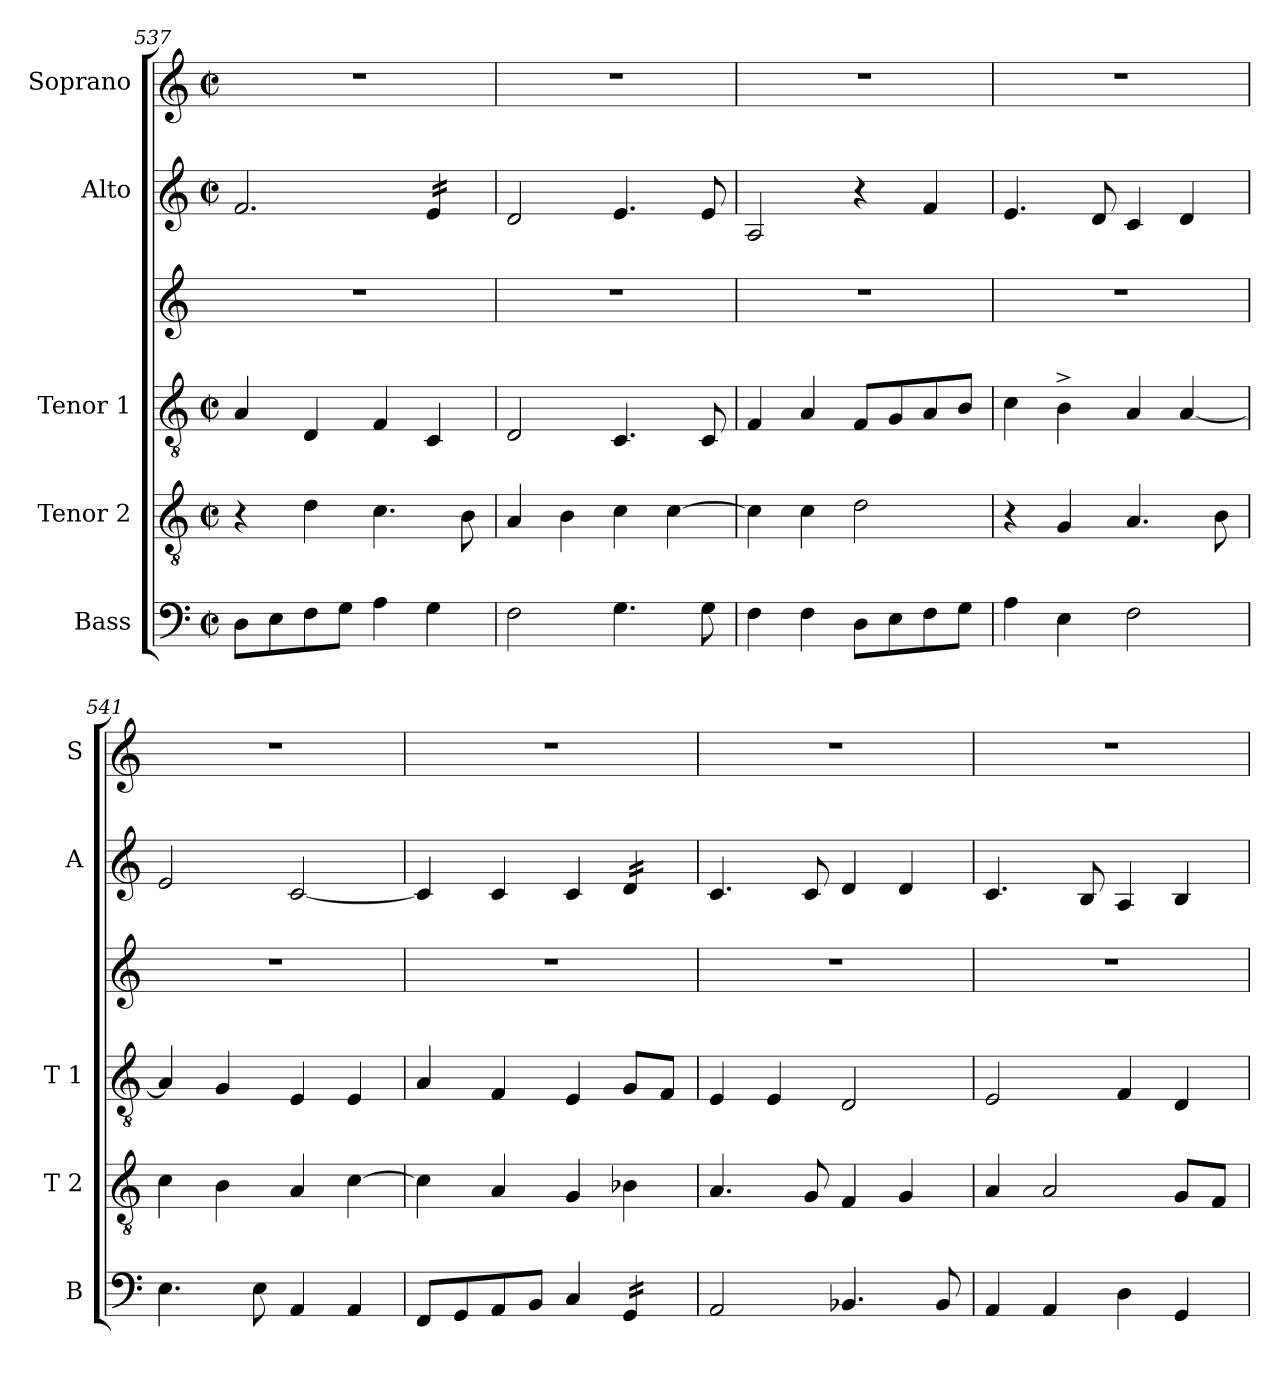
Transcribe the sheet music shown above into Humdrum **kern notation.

**kern	**kern	**kern	**kern	**kern	**kern
*part6	*part5	*part4	*part3	*part2	*part1
*staff6	*staff5	*staff4	*staff3	*staff2	*staff1
*I"Bass	*I"Tenor 2	*I"Tenor 1	*	*I"Alto	*I"Soprano
*I'B	*I'T 2	*I'T 1	*	*I'A	*I'S
*clefF4	*clefGv2	*clefGv2	*clefG2	*clefG2	*clefG2
*k[]	*k[]	*k[]	*k[]	*k[]	*k[]
*C:	*C:	*C:	*C:	*C:	*C:
*M2/2	*M2/2	*M2/2	*	*M2/2	*M2/2
*met(c|)	*met(c|)	*met(c|)	*	*met(c|)	*met(c|)
=537	=537	=537	=537	=537	=537
8D\L	4r	4A/	1r	2.f/	1r
8E\	.	.	.	.	.
8F\	4d\	4D/	.	.	.
8G\J	.	.	.	.	.
4A\	4.c\	4F/	.	.	.
*	*	*	*	*tremolo	*
4G\	.	4C/	.	16e/LL	.
.	.	.	.	16e/	.
.	8B\	.	.	16e/	.
.	.	.	.	16e/JJ	.
*	*	*	*	*Xtremolo	*
!!LO:LB:g=z
=538	=538	=538	=538	=538	=538
2F\	4A/	2D/	1r	2d/	1r
.	4B\	.	.	.	.
4.G\	4c\	4.C/	.	4.e/	.
.	[>4c\	.	.	.	.
8G\	.	8C/	.	8e/	.
=539	=539	=539	=539	=539	=539
4F\	4c\]	4F/	1r	2A/	1r
4F\	4c\	4A/	.	.	.
8D\L	2d\	8F/L	.	4r	.
8E\	.	8G/	.	.	.
8F\	.	8A/	.	4f/	.
8G\J	.	8B/J	.	.	.
=540	=540	=540	=540	=540	=540
4A\	4r	4c\	1r	4.e/	1r
4E\	4G/	4B^>\	.	.	.
.	.	.	.	8d/	.
2F\	4.A/	4A/	.	4c/	.
.	.	[<4A/	.	4d/	.
.	8B\	.	.	.	.
=541	=541	=541	=541	=541	=541
4.E\	4c\	4A/]	1r	2e/	1r
.	4B\	4G/	.	.	.
8E\	.	.	.	.	.
4AA/	4A/	4E/	.	[<2c/	.
4AA/	[>4c\	4E/	.	.	.
=542	=542	=542	=542	=542	=542
8FF/L	4c\]	4A/	1r	4c/]	1r
8GG/	.	.	.	.	.
8AA/	4A/	4F/	.	4c/	.
8BB/J	.	.	.	.	.
4C/	4G/	4E/	.	4c/	.
*tremolo	*	*	*	*	*
*	*	*	*	*tremolo	*
16GG/LL	4B-X\	8G/L	.	16d/LL	.
16GG/	.	.	.	16d/	.
16GG/	.	8F/J	.	16d/	.
16GG/JJ	.	.	.	16d/JJ	.
*	*	*	*	*Xtremolo	*
*Xtremolo	*	*	*	*	*
!!LO:LB:g=z
=543	=543	=543	=543	=543	=543
2AA/	4.A/	4E/	1r	4.c/	1r
.	.	4E/	.	.	.
.	8G/	.	.	8c/	.
4.BB-X/	4F/	2D/	.	4d/	.
.	4G/	.	.	4d/	.
8BB-/	.	.	.	.	.
=544	=544	=544	=544	=544	=544
4AA/	4A/	2E/	1r	4.c/	1r
4AA/	2A/	.	.	.	.
.	.	.	.	8B/	.
4D\	.	4F/	.	4A/	.
4GG/	8G/L	4D/	.	4B/	.
.	8F/J	.	.	.	.
=	=	=	=	=	=
*-	*-	*-	*-	*-	*-
